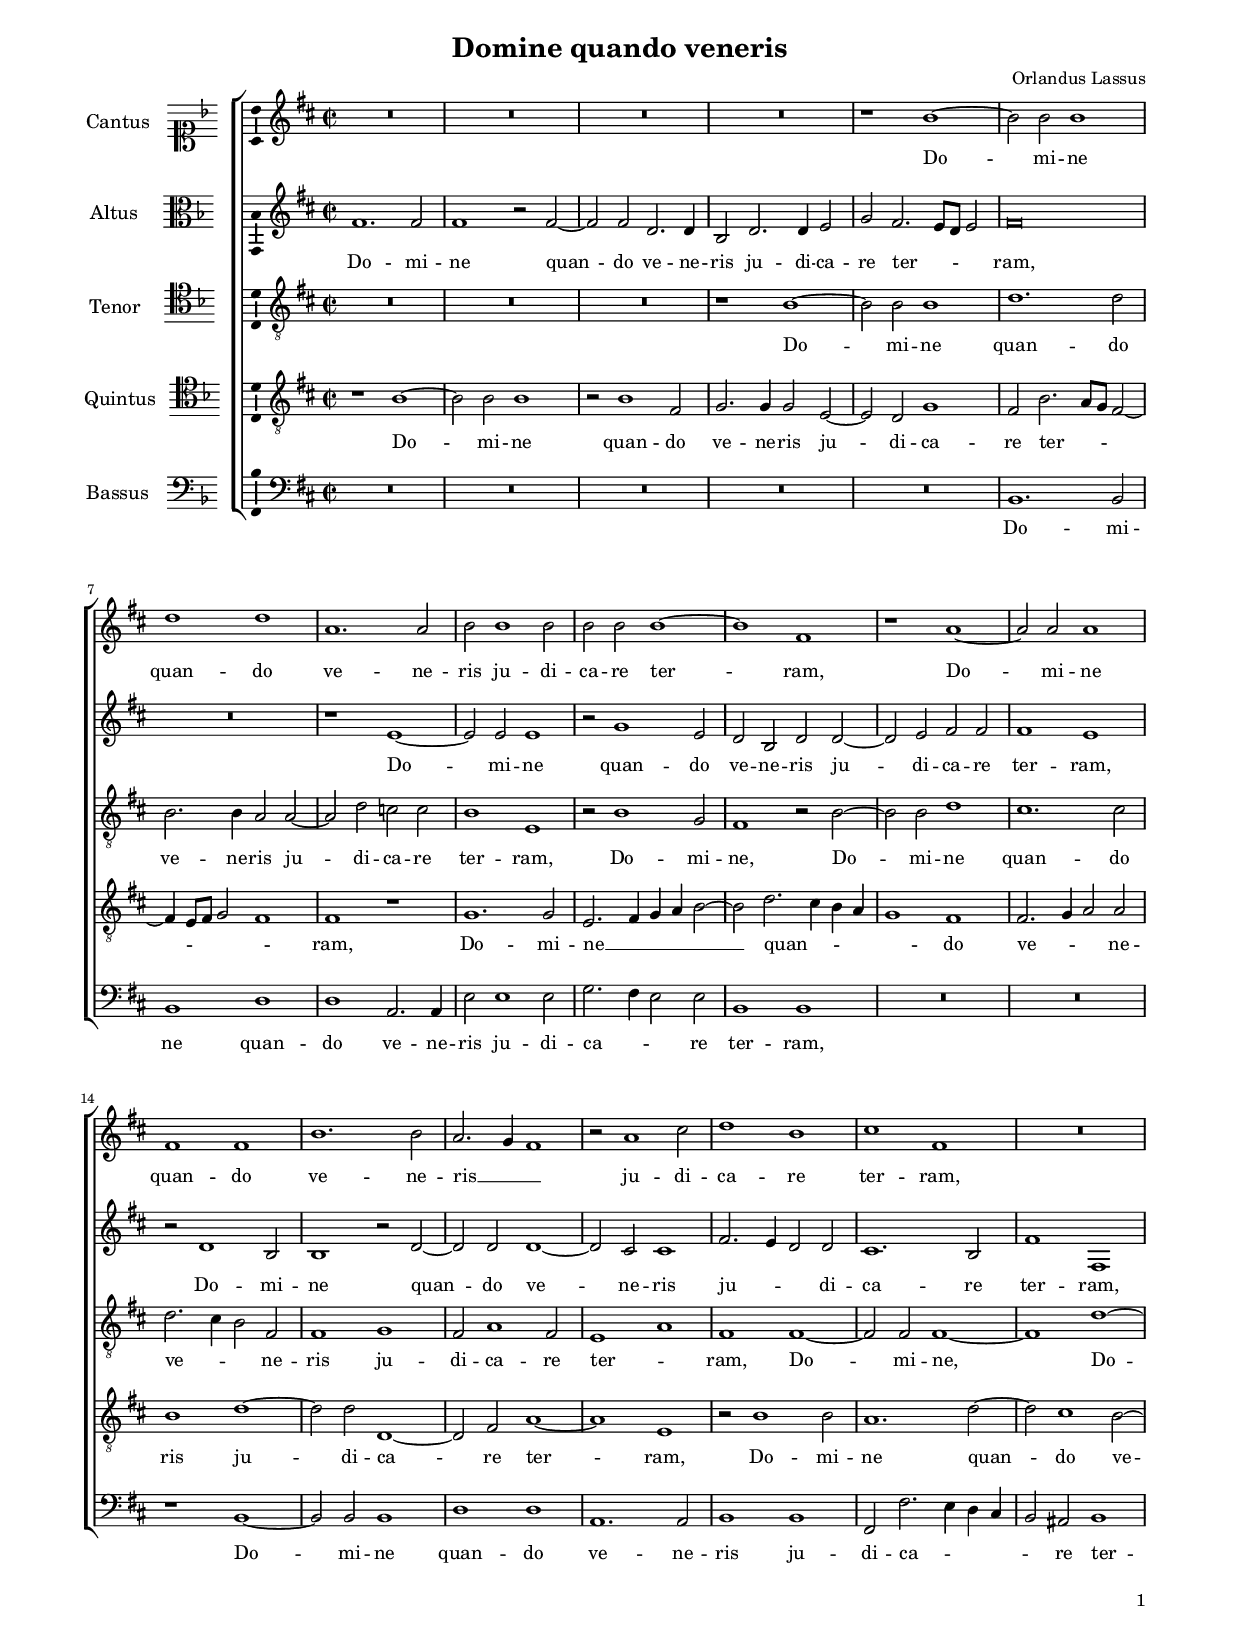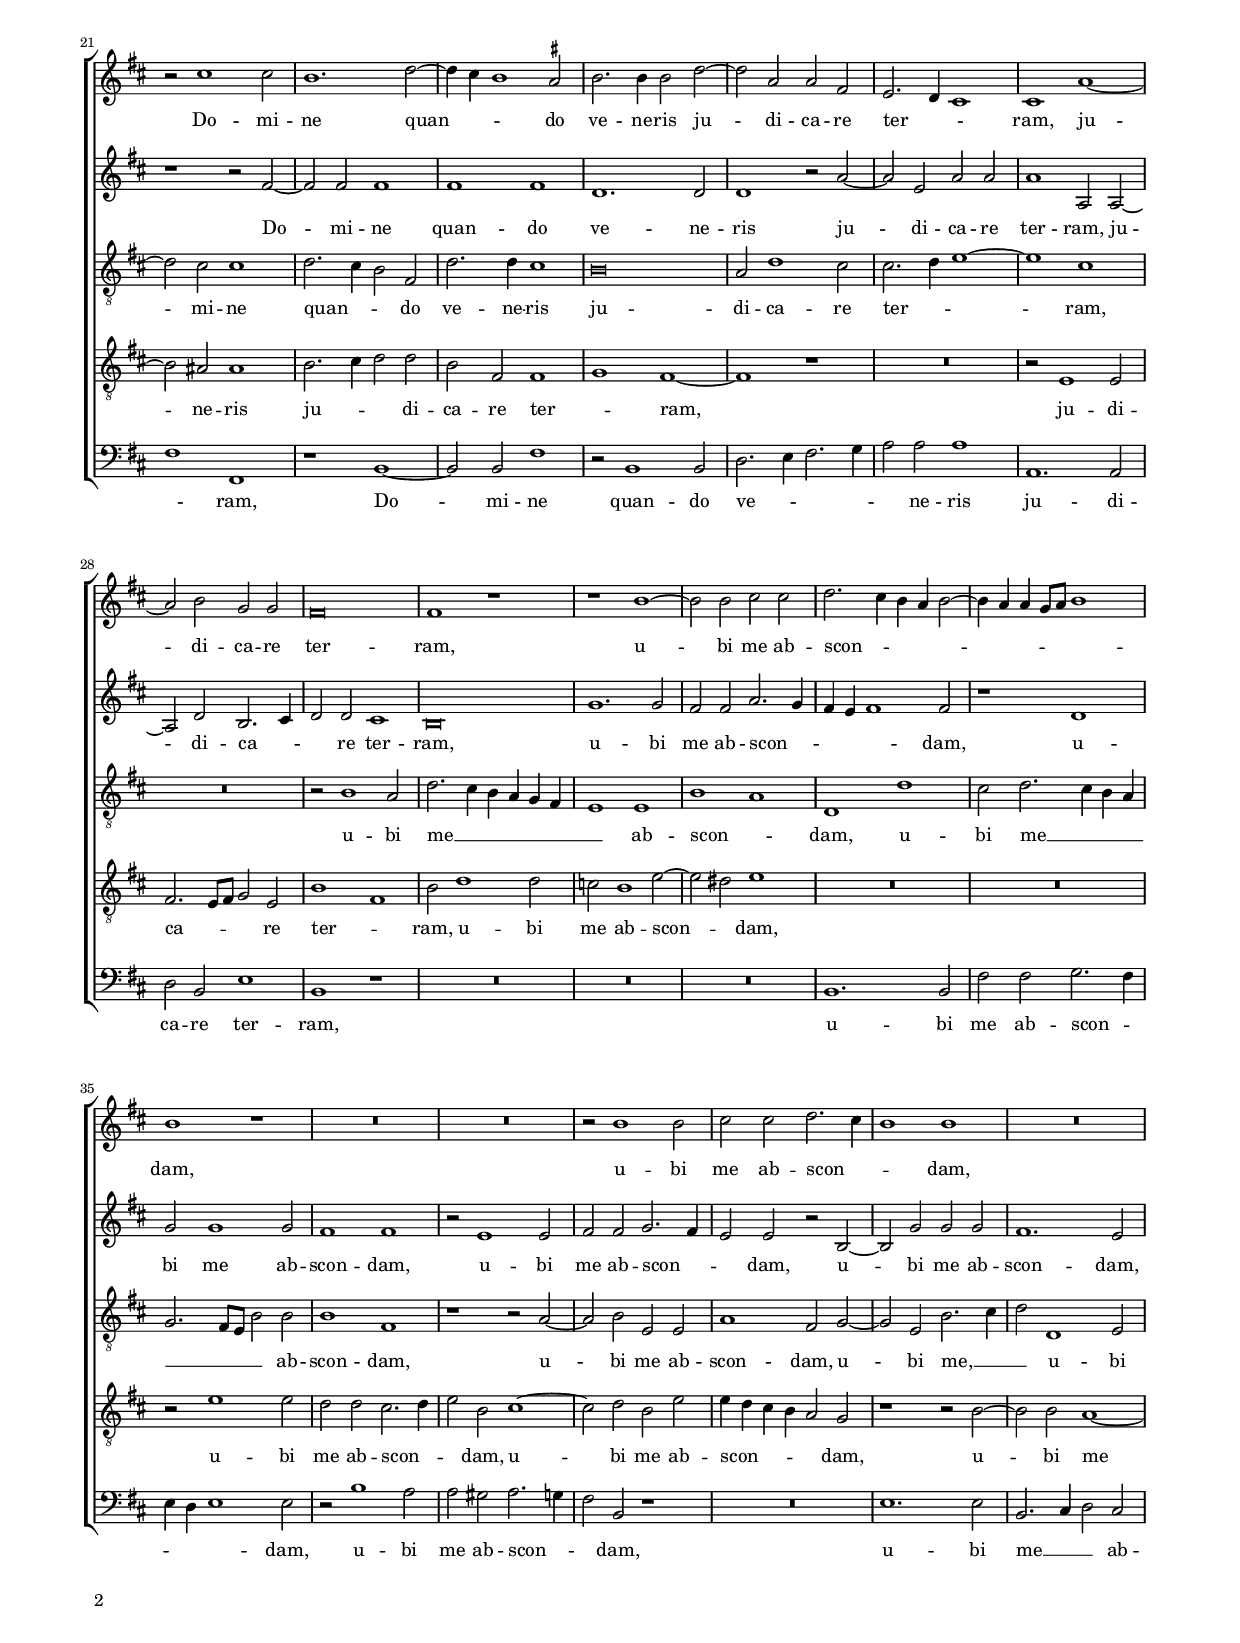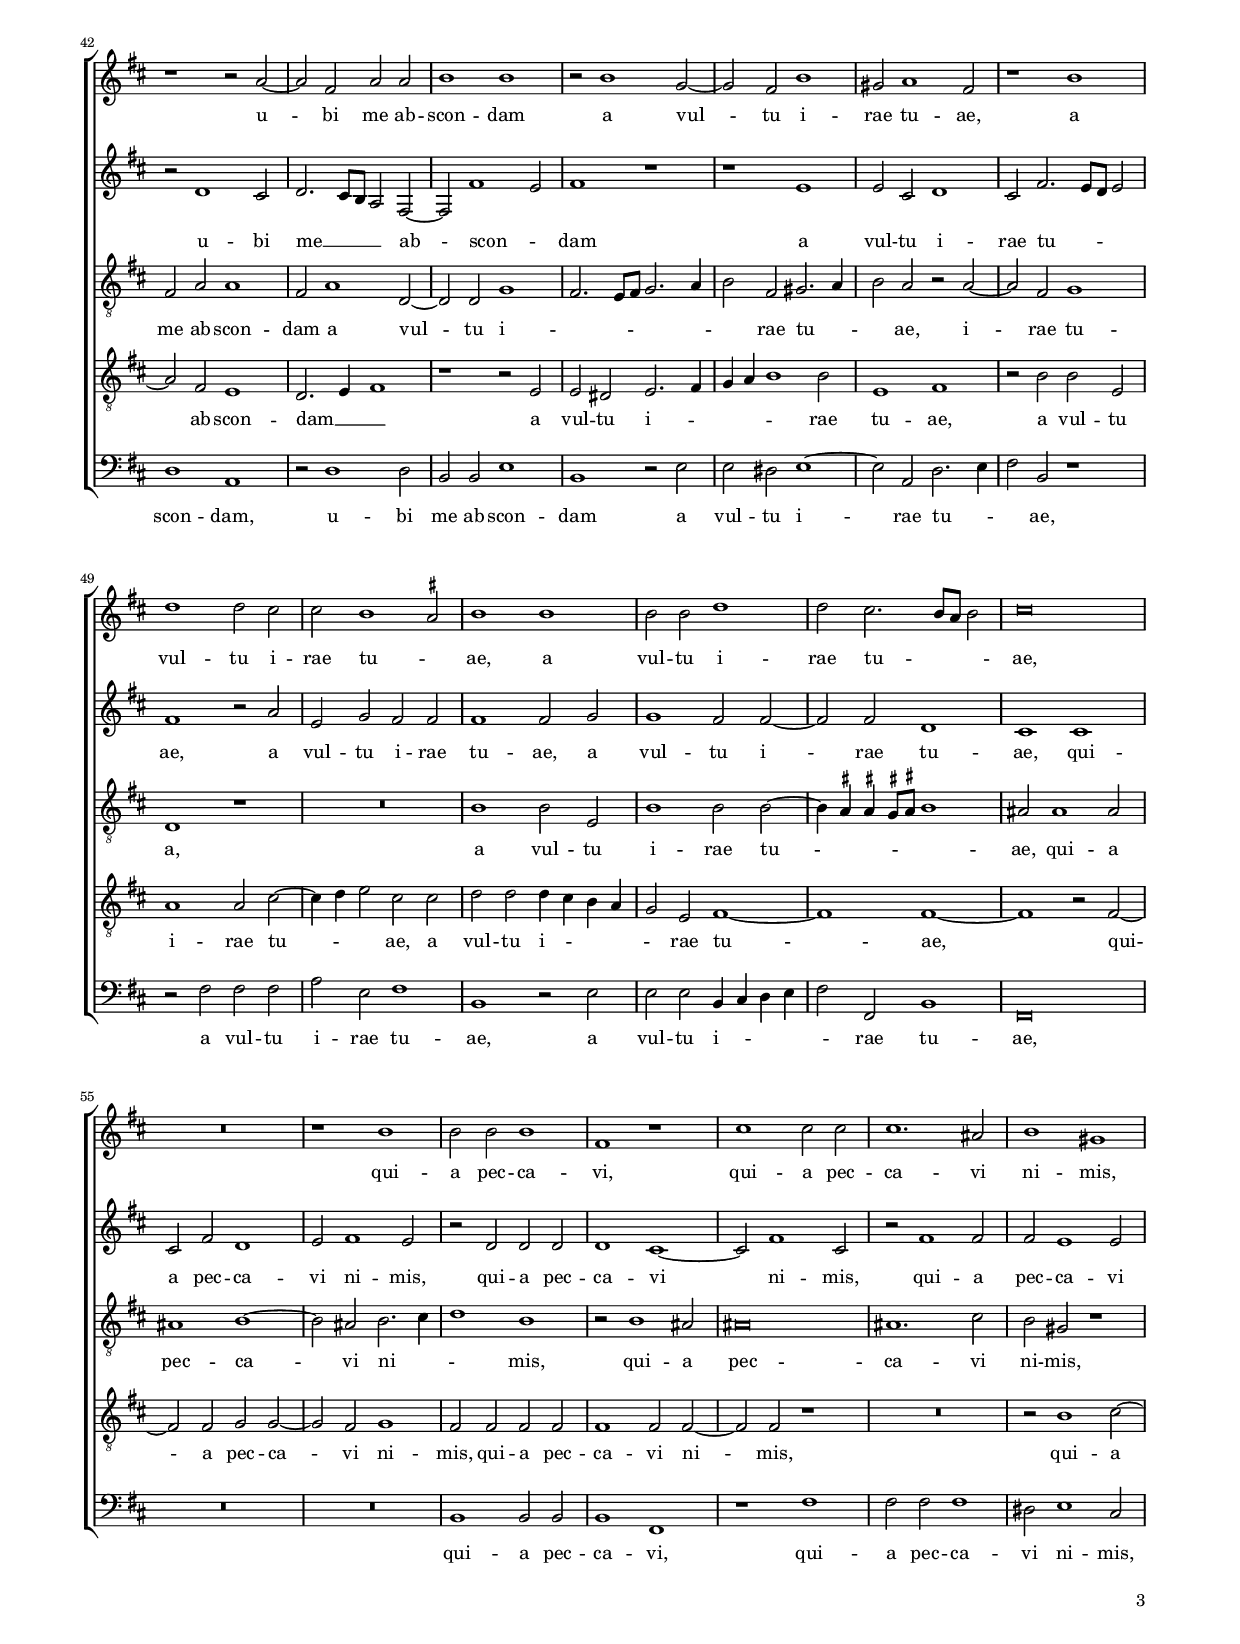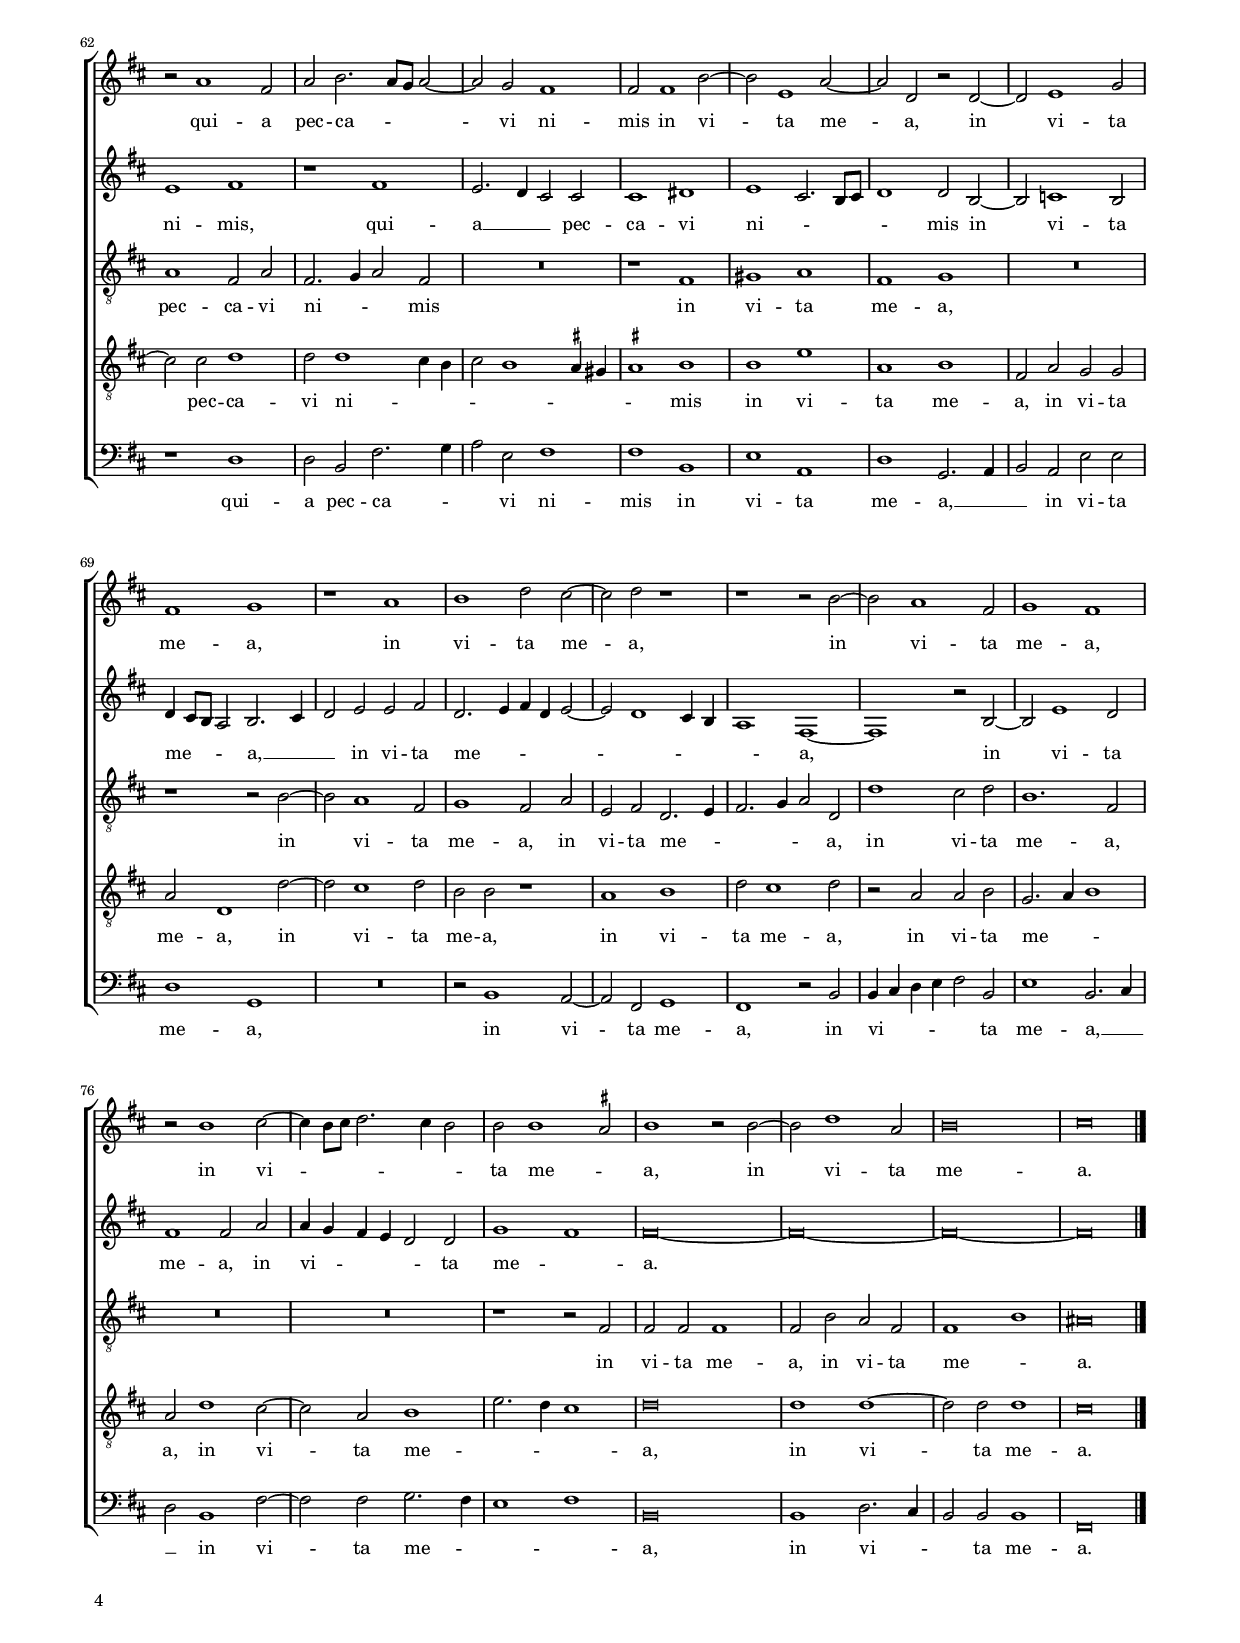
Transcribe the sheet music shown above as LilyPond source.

\header
{
  title="Domine quando veneris"
  composer="Orlandus Lassus"
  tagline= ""
}

\version "2.22.0"
\language deutsch
#(set-global-staff-size 15)
% #(set-default-paper-size "letter")
#(ly:set-option 'point-and-click #f)




	ficta = { \once \set suggestAccidentals = ##t }

	forget = #(define-music-function (music) (ly:music?) #{
		\accidentalStyle forget
		$music
		\accidentalStyle default
		#})

    
    
\paper
	{
	top-margin = 1.8 \cm
	bottom-margin = 1.2 \cm
	left-margin = 1.6 \cm
	right-margin = 1.6 \cm
	ragged-bottom = ##f
	ragged-last-bottom = ##f
	print-page-number = ##f
	system-system-spacing = #'((basic-distance . 17) (minimum-distance . 14) (padding . 7) (strechability . 150))
    oddFooterMarkup=\markup   \fill-line { "" \fromproperty #'page:page-number-string }
    evenFooterMarkup=\markup  \fill-line { \fromproperty #'page:page-number-string "" }
    last-bottom-spacing = #'((basic-distance . 12) (minimum-distance . 7) (padding . 4))
	systems-per-page = 3
    page-count = 4
	}

	
global = {
    % \set Staff.autoBeaming = ##f
	\key f \major
	\time 2/2 \set Score.measureLength = #(ly:make-moment 2/1)
    \set Score.tempoHideNote = ##t
    \tempo 2 = 90
    \skip 1*2*82 \bar "|."
	}
    

incipitcantus = \markup { \score {
	{
	\set Staff.instrumentName = \markup { \fontsize #1 "Cantus" }
	\key f \major
	\clef soprano
	s4 \bar ""
	}
	\layout  {
	raggedright = ##t
	indent = 1.6 \cm
	line-width = 2.2\cm
	\context { \Staff \remove Time_signature_engraver }
	\override Staff.Clef.Y-extent = #'(0 . 0)
	}} \hspace #1 }

      
incipitaltus = \markup { \score {
	{
	\set Staff.instrumentName = \markup { \fontsize #1 "Altus" }
	\key f \major
	\clef alto
	s4 \bar ""
	}
	\layout  {
	raggedright = ##t
	indent = 1.6 \cm
	line-width = 2.2\cm
	\context { \Staff \remove Time_signature_engraver }
	\override Staff.Clef.Y-extent = #'(0 . 0)
	}} \hspace #1 }


incipittenor = \markup { \score {
	{
	\set Staff.instrumentName = \markup { \fontsize #1 "Tenor" }
	\key f \major
	\clef tenor
	s4 \bar ""
	}
	\layout  {
	raggedright = ##t
	indent = 1.6 \cm
	line-width = 2.2\cm
	\context { \Staff \remove Time_signature_engraver }
	\override Staff.Clef.Y-extent = #'(0 . 0)
	}} \hspace #1 }
      
      
incipitquintus = \markup { \score {
	{
	\set Staff.instrumentName = \markup { \fontsize #1 "Quintus" }
	\key f \major
	\clef tenor
	s4 \bar ""
	}
	\layout  {
	raggedright = ##t
	indent = 1.6 \cm
	line-width = 2.2\cm
	\context { \Staff \remove Time_signature_engraver }
	\override Staff.Clef.Y-extent = #'(0 . 0)
	}} \hspace #1 }
      
      
incipitbassus = \markup { \score {
	{
	\set Staff.instrumentName = \markup { \fontsize #1 "Bassus" }
	\key f \major
	\clef bass
	s4 \bar ""
	}
	\layout  {
	raggedright = ##t
	indent = 1.6 \cm
	line-width = 2.2\cm
	\context { \Staff \remove Time_signature_engraver }
	\override Staff.Clef.Y-extent = #'(0 . 0)
	}} \hspace #1 }


cantus =  \relative c''
	{
	R\breve
	R\breve
	R\breve
	R\breve
%5
	r1 d~ |
	d2 d d1
	f1 f
	c1. c2
	d2 d1 d2
%10
	d2 d d1~ |
	d1 a
	r1 c~
	c2 c c1
	a1 a
%15
	d1. d2 |
	c2. b4 a1
	r2 c1 e2
	f1 d
	e1 a,
%20
	R\breve |
	r2 e'1 e2
	d1. f2~
	f4 e d1 \ficta cis2
	d2. d4 d2 f~
%25
	f2 c c a |
	g2. f4 e1
	e1 c'~
	c2 d b b
	a\breve
%30
	a1 r |
	r1 d~
	d2 d e e
	f2. e4 d c d2~
	d4 c c b8 c d1
%35
	d1 r |
	R\breve
	R\breve
	r2 d1 d2
	e2 e f2. e4
%40
	d1 d |
	R\breve
	r1 r2 c~
	c2 a c c
	d1 d
%45
	r2 d1 b2~ |
	b2 a d1
	h2 c1 a2
	r1 d
	f1 f2 e
%50
	e2 d1 \ficta cis2 |
	d1 d
	d2 d f1
	f2 e2. d8 c d2
	e\breve
%55
	R\breve |
	r1 d
	d2 d d1
	a1 r
	e'1 e2 e
%60
	e1. cis2 |
	d1 h
	r2 c1 a2
	c2 d2. c8 b c2~
	c2 b a1
%65
	a2 a1 d2~ |
	d2 g,1 c2~
	c2 f, r f~
	f2 g1 b2
	a1 b
%70
	r1 c |
	d1 f2 e~
	e2 f r1
	r1 r2 d~
	d2 c1 a2
%75
	b1 a |
	r2 d1 e2~
	e4 d8 e f2. e4 d2
	d2 d1 \ficta cis2
	d1 r2 d~
%80
	d2 f1 c2 |
	d\breve
	e\breve |
	}


altus =  \relative c'
	{
	a'1. a2
	a1 r2 a~
	a2 a f2. f4
	d2 f2. f4 g2
%5
	b2 a2. g8 f g2 |
	a\breve
	R\breve
	r1 g~
	g2 g g1
%10
	r2 b1 g2 |
	f2 d f f~
	f2 g a a
	a1 g
	r2 f1 d2
%15
	d1 r2 f~ |
	f2 f f1~
	f2 e e1
	a2. g4 f2 f
	e1. d2
%20
	a'1 a, |
	r1 r2 a'~
	a2 a a1
	a1 a
	f1. f2
%25
	f1 r2 c'~ |
	c2 g c c
	c1 c,2 c~
	c2 f d2. e4
	f2 f e1
%30
	d\breve |
	b'1. b2
	a2 a c2. b4
	a4 g a1 a2
	r1 f
%35
	b2 b1 b2 |
	a1 a
	r2 g1 g2
	a2 a b2. a4
	g2 g r d~
%40
	d2 b' b b |
	a1. g2
	r2 f1 e2
	f2. e8 d c2 a~
	a2 a'1 g2
%45
	a1 r |
	r1 g
	g2 e f1
	e2 a2. g8 f g2
	a1 r2 c
%50
	g2 b a a |
	a1 a2 b
	b1 a2 a~
	a2 a f1
	e1 e
%55
	e2 a f1 |
	g2 a1 g2
	r2 f f f
	f1 e~
	e2 a1 e2
%60
	r2 a1 a2 |
	a2 g1 g2
	g1 a
	r1 a
	g2. f4 e2 e
%65
	e1 fis |
	g1 e2. d8 e
	f1 f2 d~
	d2 es1 d2
	f4 e8 d c2 d2. e4
%70
	f2 g g a |
	f2. g4 a f g2~
	g2 f1 e4 d
	c1 a~
	a1 r2 d~
%75
	d2 g1 f2 |
	a1 a2 c
	c4 b a g f2 f
	b1 a
	a\breve~
%80
    a\breve~
    a\breve~
    a\breve |
	}


tenor =  \relative c'
	{
	R\breve
	R\breve
	R\breve
	r1 d~
%5
	d2 d d1 |
	f1. f2
	d2. d4 c2 c~
	c2 f es es
	d1 g,
%10
	r2 d'1 b2 |
	a1 r2 d~
	d2 d f1
	e1. e2
	f2. e4 d2 a
%15
	a1 b |
	a2 c1 a2
	g1 c
	a1 a~
	a2 a a1~
%20
	a1 f'~ |
	f2 e e1
	f2. e4 d2 a
	f'2. f4 e1
	d\breve
%25
	c2 f1 e2 |
	e2. f4 g1~
	g1 e
	R\breve
	r2 d1 c2
%30
	f2. e4 d c b a |
	g1 g
	d'1 c
	f,1 f'
	e2 f2. e4 d c
%35
	b2. a8 g d'2 d |
	d1 a
	r1 r2 c~
	c2 d g, g
	c1 a2 b~
%40
	b2 g d'2. e4 |
	f2 f,1 g2
	a2 c c1
	a2 c1 f,2~
	f2 f b1
%45
	a2. g8 a b2. c4 |
	d2 a h2. c4
	d2 c r c~
	c2 a b1
	f1 r
%50
	R\breve |
	d'1 d2 g,
	d'1 d2 d~
	d4 \ficta cis \ficta cis! \ficta h8 \ficta cis! d1
	cis2 cis1 cis2
%55
	cis1 d~ |
	d2 cis d2. e4
	f1 d
	r2 d1 cis2
	cis\breve
%60
	cis1. e2 |
	d2 h r1
	c1 a2 c
	a2. b4 c2 a
	R\breve
%65
	r1 a |
	h1 c
	a1 b
	R\breve
	r1 r2 d~
%70
	d2 c1 a2 |
	b1 a2 c
	g2 a f2. g4
	a2. b4 c2 f,
	f'1 e2 f
%75
	d1. a2 |
	R\breve
	R\breve
	r1 r2 a
	a2 a a1
%80
	a2 d c a |
	a1 d
	cis\breve |
	}


quintus  =  \relative c'
	{
	r1 d~
	d2 d d1
	r2 d1 a2
	b2. b4 b2 g~
%5
	g2 f b1 |
	a2 d2. c8 b a2~
	a4 g8 a b2 a1
	a1 r
	b1. b2
%10
	g2. a4 b c d2~ |
	d2 f2. e4 d c
	b1 a
	a2. b4 c2 c
	d1 f~
%15
	f2 f f,1~ |
	f2 a c1~
	c1 g
	r2 d'1 d2
	c1. f2~
%20
	f2 e1 d2~ |
	d2 cis cis1
	d2. e4 f2 f
	d2 a a1
	b1 a~
%25
	a1 r |
	R\breve
	r2 g1 g2
	a2. g8 a b2 g
	d'1 a
%30
	d2 f1 f2 |
	es2 d1 g2~
	g2 fis g1
	R\breve
	R\breve
%35
	r2 g1 g2 |
	f2 f e2. f4
	g2 d e1~
	e2 f d g
	g4 f e d c2 b
%40
	r1 r2 d~ |
	d2 d c1~
	c2 a g1
	f2. g4 a1
	r1 r2 g
%45
	g2 fis g2. a4 |
	b4 c d1 d2
	g,1 a
	r2 d d g,
	c1 c2 e~
%50
	e4 f g2 e e |
	f2 f f4 e d c
	b2 g a1~
	a1 a~
	a1 r2 a~
%55
	a2 a b b~ |
	b2 a b1
	a2 a a a 
	a1 a2 a~
	a2 a r1
%60
	R\breve |
	r2 d1 e2~
	e2 e f1
	f2 f1 e4 d
	e2 d1 \ficta cis4 h 
%65
	\ficta cis1 d1 |
	d1 g1
	c,1 d1
	a2 c b2 b
	c2 f,1 f'2~
%70
	f2 e1 f2 |
	d2 d r1
	c1 d1
	f2 e1 f2
	r2 c c2 d
%75
    b2. c4 d1 |
	c2 f1 e2~
	e2 c d1
	g2. f4 e1
	f\breve
%80
	f1 f~ |
	f2 f f1
	e\breve |
	}


bassus  =  \relative c
	{
	R\breve
	R\breve
	R\breve
	R\breve
%5
	R\breve |
	d1. d2
	d1 f
	f1 c2. c4
	g'2 g1 g2
%10
	b2. a4 g2 g |
	d1 d
	R\breve
	R\breve
	r1 d~
%15
	d2 d d1 |
	f1 f
	c1. c2
	d1 d
	a2 a'2. g4 f e
%20
	d2 cis d1 |
	a'1 a,
	r1 d~
	d2 d a'1
	r2 d,1 d2
%25
	f2. g4 a2. b4 |
	c2 c c1
	c,1. c2
	f2 d g1
	d1 r
%30
	R\breve |
	R\breve
	R\breve
	d1. d2
	a'2 a b2. a4
%35
	g4 f g1 g2 |
	r2 d'1 c2
	c2 h c2. b4
	a2 d, r1
	R\breve
%40
	g1. g2 |
	d2. e4 f2 e
	f1 c
	r2 f1 f2
	d2 d g1
%45
	d1 r2 g |
	g2 fis g1~
	g2 c, f2. g4
	a2 d, r1
	r2 a' a a
%50
	c2 g a1 |
	d,1 r2 g
	g2 g d4 e f g
	a2 a, d1
	a\breve
%55
	R\breve |
	R\breve
	d1 d2 d
	d1 a
	r1 a'
%60
	a2 a a1 |
	fis2 g1 e2
	r1 f
	f2 d a'2. b4
	c2 g a1
%65
	a1 d, |
	g1 c,
	f1 b,2. c4
	d2 c g'2 g
	f1 b,
%70
	R\breve |
	r2 d1 c2~
	c2 a b1
	a1 r2 d
	d4 e f g a2 d,
%75
	g1 d2. e4 |
	f2 d1 a'2~
	a2 a b2. a4
	g1 a
	d,\breve
%80
	d1 f2. e4 |
	d2 d d1
	a\breve |
	}


lyricscantus = \lyricmode {
	Do -- mi -- ne quan -- do ve -- ne -- ris ju -- di -- ca -- re ter -- ram,
    Do -- mi -- ne quan -- do ve -- ne -- ris __ _ _ ju -- di -- ca -- re ter -- ram,
    Do -- mi -- ne quan -- _ _ do ve -- ne -- ris ju -- di -- ca -- re ter -- _ _ ram,
    ju -- di -- ca -- re ter -- ram,
    u -- bi me ab -- scon -- _ _ _ _ _ _ _ _ _ dam,
    u -- bi me ab -- scon -- _ _ dam,
    u -- bi me ab -- scon -- dam
    a vul -- tu i -- rae tu -- ae,
    a vul -- tu i -- rae tu -- _ ae,
    a vul -- tu i -- rae tu -- _ _ _ ae,
    qui -- a pec -- ca -- vi,
    qui -- a pec -- ca -- vi ni -- mis,
    qui -- a pec -- ca -- _ _ _ vi ni -- mis
    in vi -- ta me -- a,
    in vi -- ta me -- a,
    in vi -- ta me -- a,
    in vi -- ta me -- a,
    in vi -- _ _ _ _ _ ta me -- _ a,
    in vi -- ta me -- a.
	}


lyricsaltus = \lyricmode {
	Do -- mi -- ne quan -- do ve -- ne -- ris ju -- di -- ca -- re ter -- _ _ _ ram,
    Do -- mi -- ne quan -- do ve -- ne -- ris ju -- di -- ca -- re ter -- ram,
    Do -- mi -- ne quan -- do ve -- ne -- ris ju -- _ _ di -- ca -- re ter -- ram,
    Do -- mi -- ne quan -- do ve -- ne -- ris ju -- di -- ca -- re ter -- ram,
    ju -- di -- ca -- _ _ re ter -- ram,
    u -- bi me ab -- scon -- _ _ _ _ dam,
    u -- bi me ab -- scon -- dam,
    u -- bi me ab -- scon -- _ _ dam,
    u -- bi me ab -- scon -- dam,
    u -- bi me __ _ _ _ ab -- scon -- _ dam
    a vul -- tu i -- rae tu -- _ _ _ ae,
    a vul -- tu i -- rae tu -- ae,
    a vul -- tu i -- rae tu -- ae,
    qui -- a pec -- ca -- vi ni -- mis,
    qui -- a pec -- ca -- vi ni -- mis,
    qui -- a pec -- ca -- vi ni -- mis,
    qui -- a __ _ _ pec -- ca -- vi ni -- _ _ _ _ mis
    in vi -- ta me -- _ _ _ a, __ _ _ 
    in vi -- ta me -- _ _ _ _ _ _ _ _ a,
    in vi -- ta me -- a,
    in vi -- _ _ _ _ ta me -- _ a.
	}


lyricstenor = \lyricmode {
	Do -- mi -- ne quan -- do ve -- ne -- ris ju -- di -- ca -- re ter -- ram,
    Do -- mi -- ne,
    Do -- mi -- ne quan -- do ve -- _ _ ne -- ris ju -- di -- ca -- re ter -- _ ram,
    Do -- mi -- ne,
    Do -- mi -- ne quan -- _ _ do ve -- ne -- ris ju -- di -- ca -- re ter -- _ _ ram,
    u -- bi me __ _ _ _ _ _ _ ab -- scon -- _ dam,
    u -- bi me __ _ _ _ _ _ _ _ ab -- scon -- dam,
    u -- bi me ab -- scon -- dam,
    u -- bi me, __ _ _
    u -- bi me ab -- scon -- dam
    a vul -- tu i -- _ _ _ _ _ _ rae tu -- _ _ ae,
    i -- rae tu -- a,
    a vul -- tu i -- rae tu -- _ _ _ _ _ ae,
    qui -- a pec -- ca -- vi ni -- _ _ mis,
    qui -- a pec -- ca -- vi ni -- mis,
    pec -- ca -- vi ni -- _ _ mis
    in vi -- ta me -- a,
    in vi -- ta me -- a,
    in vi -- ta me -- _ _ _ _ a,
    in vi -- ta me -- a,
    in vi -- ta me -- a,
    in vi -- ta me -- _ a.
	}


lyricsquintus = \lyricmode {
	Do -- mi -- ne quan -- do ve -- ne -- ris ju -- di -- ca -- re ter -- _ _ _ _ _ _ _ ram,
    Do -- mi -- ne __ _ _ _ _ quan -- _ _ _ _ do ve -- _ _ ne -- ris ju -- di -- ca -- re ter -- ram,
    Do -- mi -- ne quan -- do ve -- ne -- ris ju -- _ _ di -- ca -- re ter -- _ ram,
    ju -- di -- ca -- _ _ _ re ter -- _ ram,
    u -- bi me ab -- scon -- _ dam,
    u -- bi me ab -- scon -- _ _ dam,
    u -- bi me ab -- scon -- _ _ _ _ dam,
    u -- bi me ab -- scon -- dam __ _ _
    a vul -- tu i -- _ _ _ _ rae tu -- ae,
    a vul -- tu i -- rae tu -- _ _ ae,
    a vul -- tu i -- _ _ _ _ rae tu -- ae,
    qui -- a pec -- ca -- vi ni -- mis,
    qui -- a pec -- ca -- vi ni -- mis,
    qui -- a pec -- ca -- vi ni -- _ _ _ _ _ _ _ mis
    in vi -- ta me -- a,
    in vi -- ta me -- a,
    in vi -- ta me -- a,
    in vi -- ta me -- a,
    in vi -- ta me -- _ _ a,
    in vi -- ta me -- _ _ _ a,
    in vi -- ta me -- a.
	}


lyricsbassus = \lyricmode {
	Do -- mi -- ne quan -- do ve -- ne -- ris ju -- di -- ca -- _ _ re ter -- ram,
    Do -- mi -- ne quan -- do ve -- ne -- ris ju -- di -- ca -- _ _ _ _ re ter -- _ ram,
    Do -- mi -- ne quan -- do ve -- _ _ _ _ ne -- ris ju -- di -- ca -- re ter -- ram,
    u -- bi me ab -- scon -- _ _ _ _ dam,
    u -- bi me ab -- scon -- _ _ dam,
    u -- bi me __ _ _ ab -- scon -- dam,
    u -- bi me ab -- scon -- dam
    a vul -- tu i -- rae tu -- _ _ ae,
    a vul -- tu i -- rae tu -- ae,
    a vul -- tu i -- _ _ _ _ rae tu -- ae,
    qui -- a pec -- ca -- vi,
    qui -- a pec -- ca -- vi ni -- mis,
    qui -- a pec -- ca -- _ _ vi ni -- mis
    in vi -- ta me -- a, __ _ _ 
    in vi -- ta me -- a,
    in vi -- ta me -- a,
    in vi -- _ _ _ _ ta me -- a, __ _ _ 
    in vi -- ta me -- _ _ _ a,
    in vi -- _ _ ta me -- a.
	}


\score
{  
    \transpose f d {
	\new ChoirStaff \with { \override StaffGrouper.staff-staff-spacing.basic-distance = #12 }
	<<

	\new Staff << \global
	\new Voice="v1" {
		\set Staff.instrumentName=\incipitcantus
%		\set Staff.instrumentName= "S"
		\set Staff.midiInstrument = "reed organ"
		\clef violin
		\cantus }
	\new Lyrics \lyricsto "v1" {\lyricscantus }
	>>


	\new Staff << \global
	\new Voice="v2" {
		\set Staff.instrumentName=\incipitaltus
%		\set Staff.instrumentName= "A"
		\set Staff.midiInstrument = "reed organ"
                \clef violin % "G_8"
		\altus}
	\new Lyrics \lyricsto "v2" {\lyricsaltus }
	>>


	\new Staff << \global
	\new Voice="v3" {
		\set Staff.instrumentName=\incipittenor
%		\set Staff.instrumentName= "T"
		\set Staff.midiInstrument = "reed organ"
		\clef "G_8"
		\tenor }
	\new Lyrics \lyricsto "v3" {\lyricstenor }
	>>


	\new Staff << \global
	\new Voice="v5" {
		\set Staff.instrumentName=\incipitquintus
%		\set Staff.instrumentName= "Q"
		\set Staff.midiInstrument = "reed organ"
		\clef "G_8"
		\quintus}
	\new Lyrics \lyricsto "v5" {\lyricsquintus }
	>>


	\new Staff << \global
	\new Voice="v4" {
		\set Staff.instrumentName=\incipitbassus
%		\set Staff.instrumentName= "B"
		\set Staff.midiInstrument = "reed organ"
		\clef bass 
		\bassus }
	\new Lyrics \lyricsto "v4" {\lyricsbassus}
	>>

	>>
	} % transpose

	\layout
	{
	indent = 2.5\cm
	\context { \Lyrics \override VerticalAxisGroup.nonstaff-relatedstaff-spacing.padding = #1.4 }
%	\context { \Lyrics \override LyricText.font-size = #1 }
	\context { \Staff \override TimeSignature.break-visibility = #end-of-line-invisible }
	\context { \Staff \consists "Ambitus_engraver" }
	\context { \Score \override BarNumber.padding = #2 }
	\context { \Voice \override NoteHead.style = #'baroque }
	}

    
\midi
	{
	}

}


% EOF
